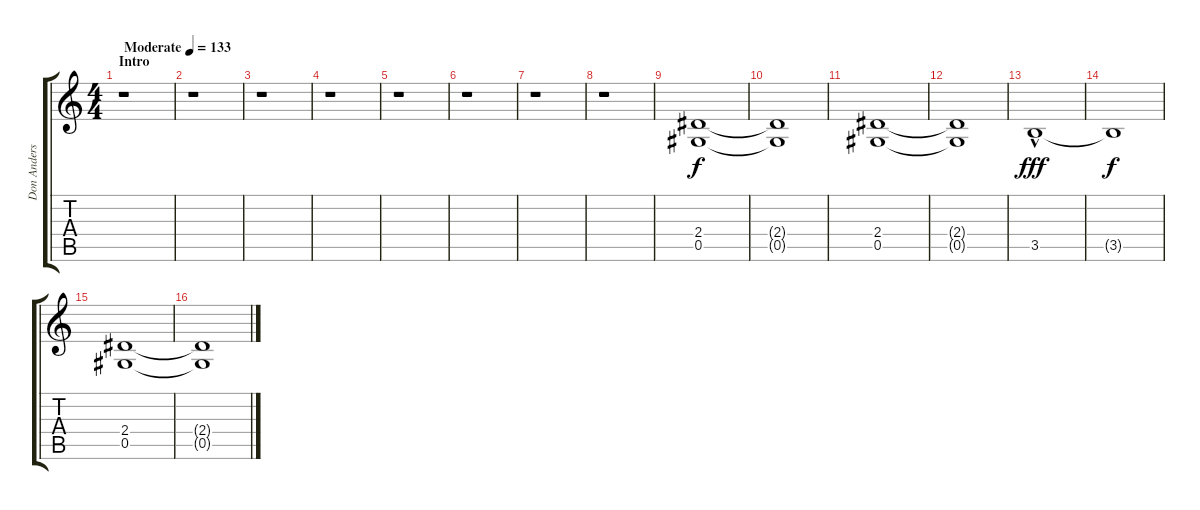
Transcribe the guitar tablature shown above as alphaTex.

\track ("Don Anderson" "Don Anders") {instrument distortionguitar}
\staff {score tabs}
\tuning (Eb4 Bb3 Gb3 Db3 Ab2 Eb2) {hide}
\ts (4 4)
\section ("" "Intro")
\tempo (133 "Moderate")
\clef g2
\ks c
r.1{dy f instrument distortionguitar} |
r.1 |
r.1 |
r.1 |
r.1 |
r.1 |
r.1 |
r.1 |
(2.4 0.5).1 |
(2.4{t} 0.5{t}).1 |
(2.4 0.5).1 |
(2.4{t} 0.5{t}).1 |
3.5{hac}.1{dy fff} |
3.5{t}.1{dy f} |
(2.4 0.5).1 |
(2.4{t} 0.5{t}).1
